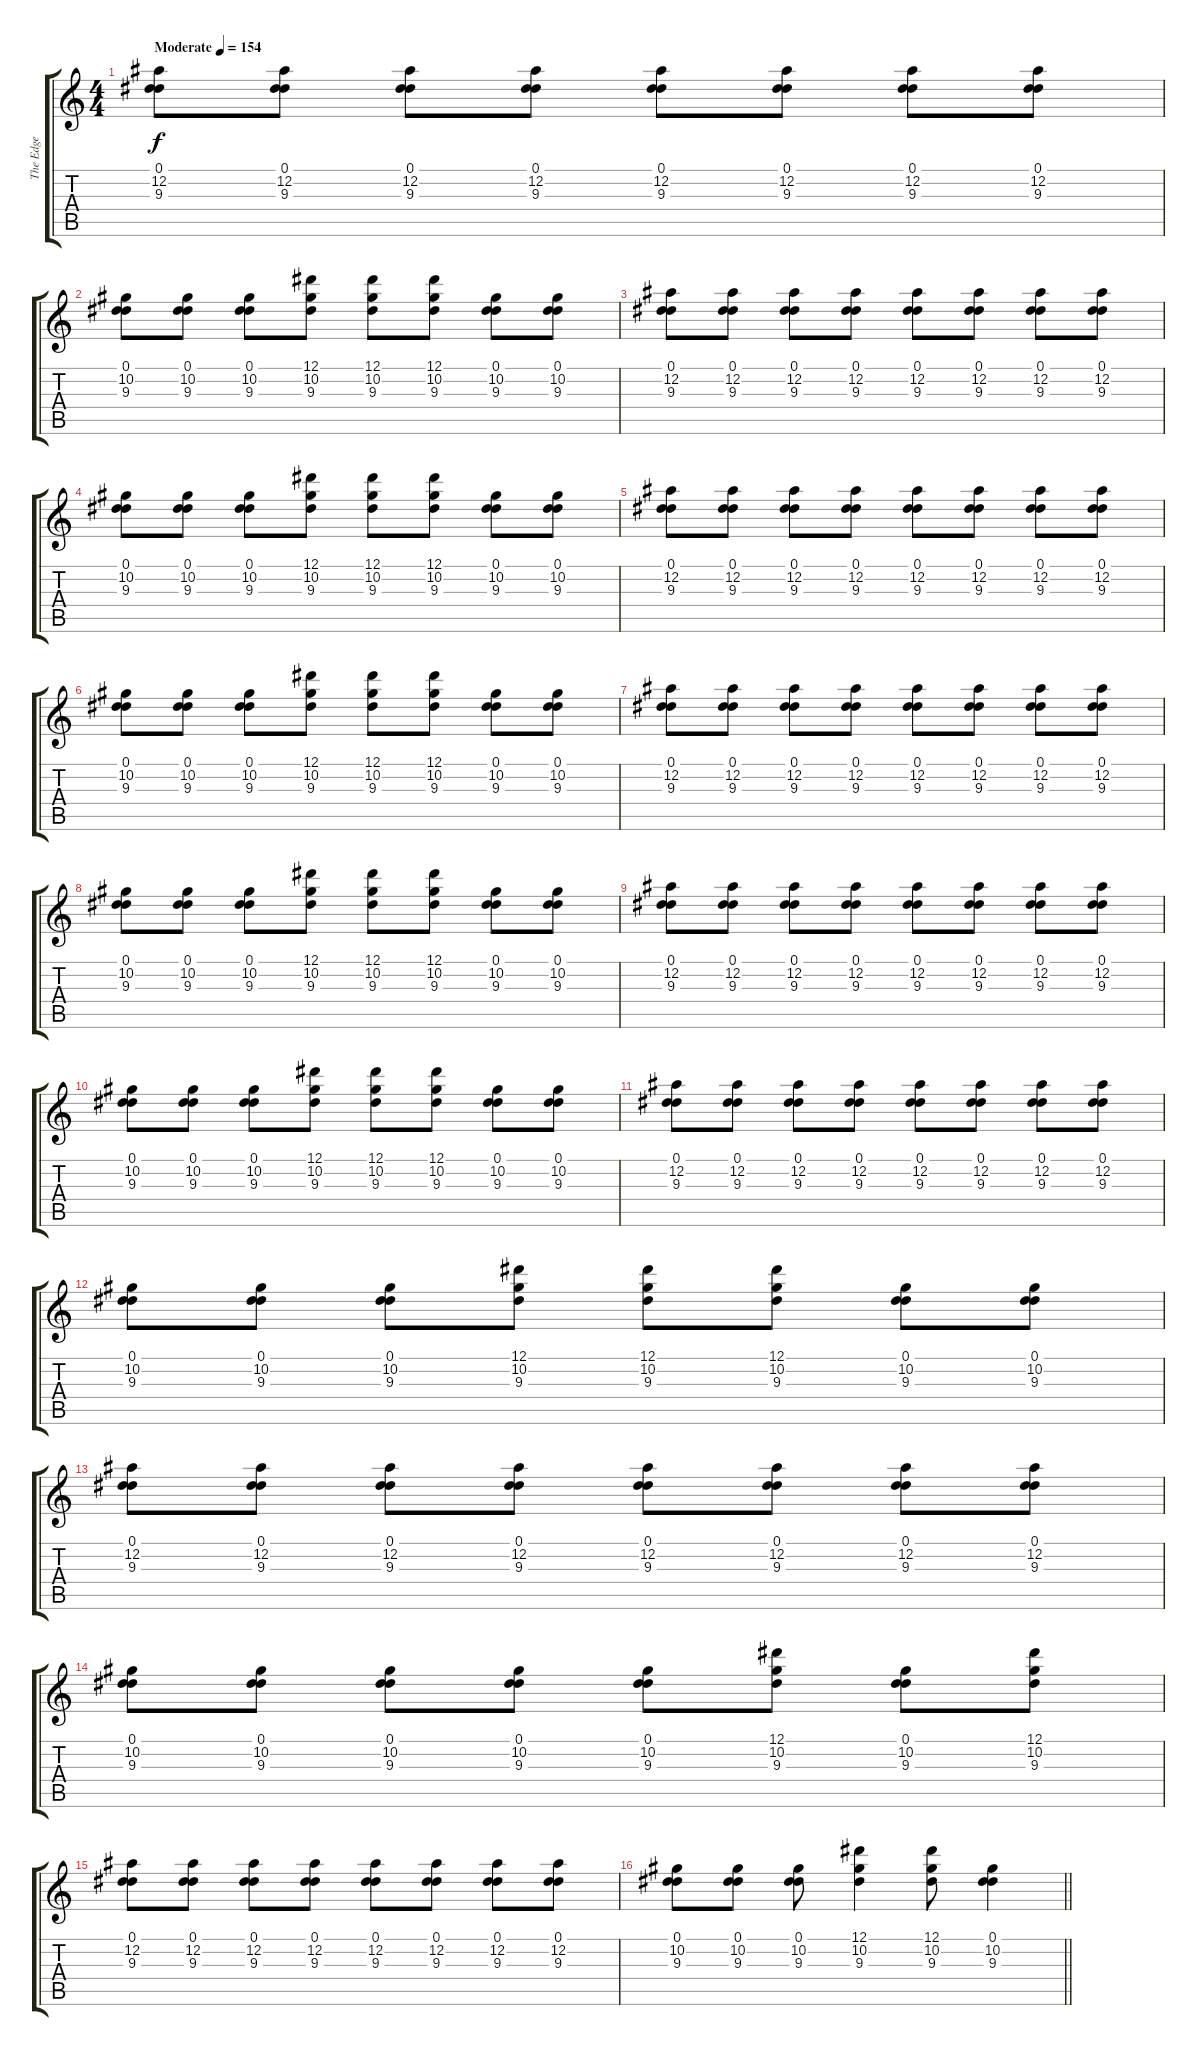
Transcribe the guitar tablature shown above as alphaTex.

\track ("The Edge" "The Edge") {instrument distortionguitar}
\staff {score tabs}
\tuning (Eb4 Bb3 Gb3 Db3 Ab2 Eb2) {hide}
\ts (4 4)
\tempo (154 "Moderate")
\clef g2
\ks c
(0.1 12.2 9.3).8{dy f instrument distortionguitar} (0.1 12.2 9.3).8 (0.1 12.2 9.3).8 (0.1 12.2 9.3).8 (0.1 12.2 9.3).8 (0.1 12.2 9.3).8 (0.1 12.2 9.3).8 (0.1 12.2 9.3).8 |
(0.1 10.2 9.3).8 (0.1 10.2 9.3).8 (0.1 10.2 9.3).8 (12.1 10.2 9.3).8 (12.1 10.2 9.3).8 (12.1 10.2 9.3).8 (0.1 10.2 9.3).8 (0.1 10.2 9.3).8 |
(0.1 12.2 9.3).8 (0.1 12.2 9.3).8 (0.1 12.2 9.3).8 (0.1 12.2 9.3).8 (0.1 12.2 9.3).8 (0.1 12.2 9.3).8 (0.1 12.2 9.3).8 (0.1 12.2 9.3).8 |
(0.1 10.2 9.3).8 (0.1 10.2 9.3).8 (0.1 10.2 9.3).8 (12.1 10.2 9.3).8 (12.1 10.2 9.3).8 (12.1 10.2 9.3).8 (0.1 10.2 9.3).8 (0.1 10.2 9.3).8 |
(0.1 12.2 9.3).8 (0.1 12.2 9.3).8 (0.1 12.2 9.3).8 (0.1 12.2 9.3).8 (0.1 12.2 9.3).8 (0.1 12.2 9.3).8 (0.1 12.2 9.3).8 (0.1 12.2 9.3).8 |
(0.1 10.2 9.3).8 (0.1 10.2 9.3).8 (0.1 10.2 9.3).8 (12.1 10.2 9.3).8 (12.1 10.2 9.3).8 (12.1 10.2 9.3).8 (0.1 10.2 9.3).8 (0.1 10.2 9.3).8 |
(0.1 12.2 9.3).8 (0.1 12.2 9.3).8 (0.1 12.2 9.3).8 (0.1 12.2 9.3).8 (0.1 12.2 9.3).8 (0.1 12.2 9.3).8 (0.1 12.2 9.3).8 (0.1 12.2 9.3).8 |
(0.1 10.2 9.3).8 (0.1 10.2 9.3).8 (0.1 10.2 9.3).8 (12.1 10.2 9.3).8 (12.1 10.2 9.3).8 (12.1 10.2 9.3).8 (0.1 10.2 9.3).8 (0.1 10.2 9.3).8 |
(0.1 12.2 9.3).8 (0.1 12.2 9.3).8 (0.1 12.2 9.3).8 (0.1 12.2 9.3).8 (0.1 12.2 9.3).8 (0.1 12.2 9.3).8 (0.1 12.2 9.3).8 (0.1 12.2 9.3).8 |
(0.1 10.2 9.3).8 (0.1 10.2 9.3).8 (0.1 10.2 9.3).8 (12.1 10.2 9.3).8 (12.1 10.2 9.3).8 (12.1 10.2 9.3).8 (0.1 10.2 9.3).8 (0.1 10.2 9.3).8 |
(0.1 12.2 9.3).8 (0.1 12.2 9.3).8 (0.1 12.2 9.3).8 (0.1 12.2 9.3).8 (0.1 12.2 9.3).8 (0.1 12.2 9.3).8 (0.1 12.2 9.3).8 (0.1 12.2 9.3).8 |
(0.1 10.2 9.3).8 (0.1 10.2 9.3).8 (0.1 10.2 9.3).8 (12.1 10.2 9.3).8 (12.1 10.2 9.3).8 (12.1 10.2 9.3).8 (0.1 10.2 9.3).8 (0.1 10.2 9.3).8 |
(0.1 12.2 9.3).8 (0.1 12.2 9.3).8 (0.1 12.2 9.3).8 (0.1 12.2 9.3).8 (0.1 12.2 9.3).8 (0.1 12.2 9.3).8 (0.1 12.2 9.3).8 (0.1 12.2 9.3).8 |
(0.1 10.2 9.3).8 (0.1 10.2 9.3).8 (0.1 10.2 9.3).8 (0.1 10.2 9.3).8 (0.1 10.2 9.3).8 (12.1 10.2 9.3).8 (0.1 10.2 9.3).8 (12.1 10.2 9.3).8 |
(0.1 12.2 9.3).8 (0.1 12.2 9.3).8 (0.1 12.2 9.3).8 (0.1 12.2 9.3).8 (0.1 12.2 9.3).8 (0.1 12.2 9.3).8 (0.1 12.2 9.3).8 (0.1 12.2 9.3).8 |
\barLineRight lightlight
(0.1 10.2 9.3).8 (0.1 10.2 9.3).8 (0.1 10.2 9.3).8 (12.1 10.2 9.3).4 (12.1 10.2 9.3).8 (0.1 10.2 9.3).4
